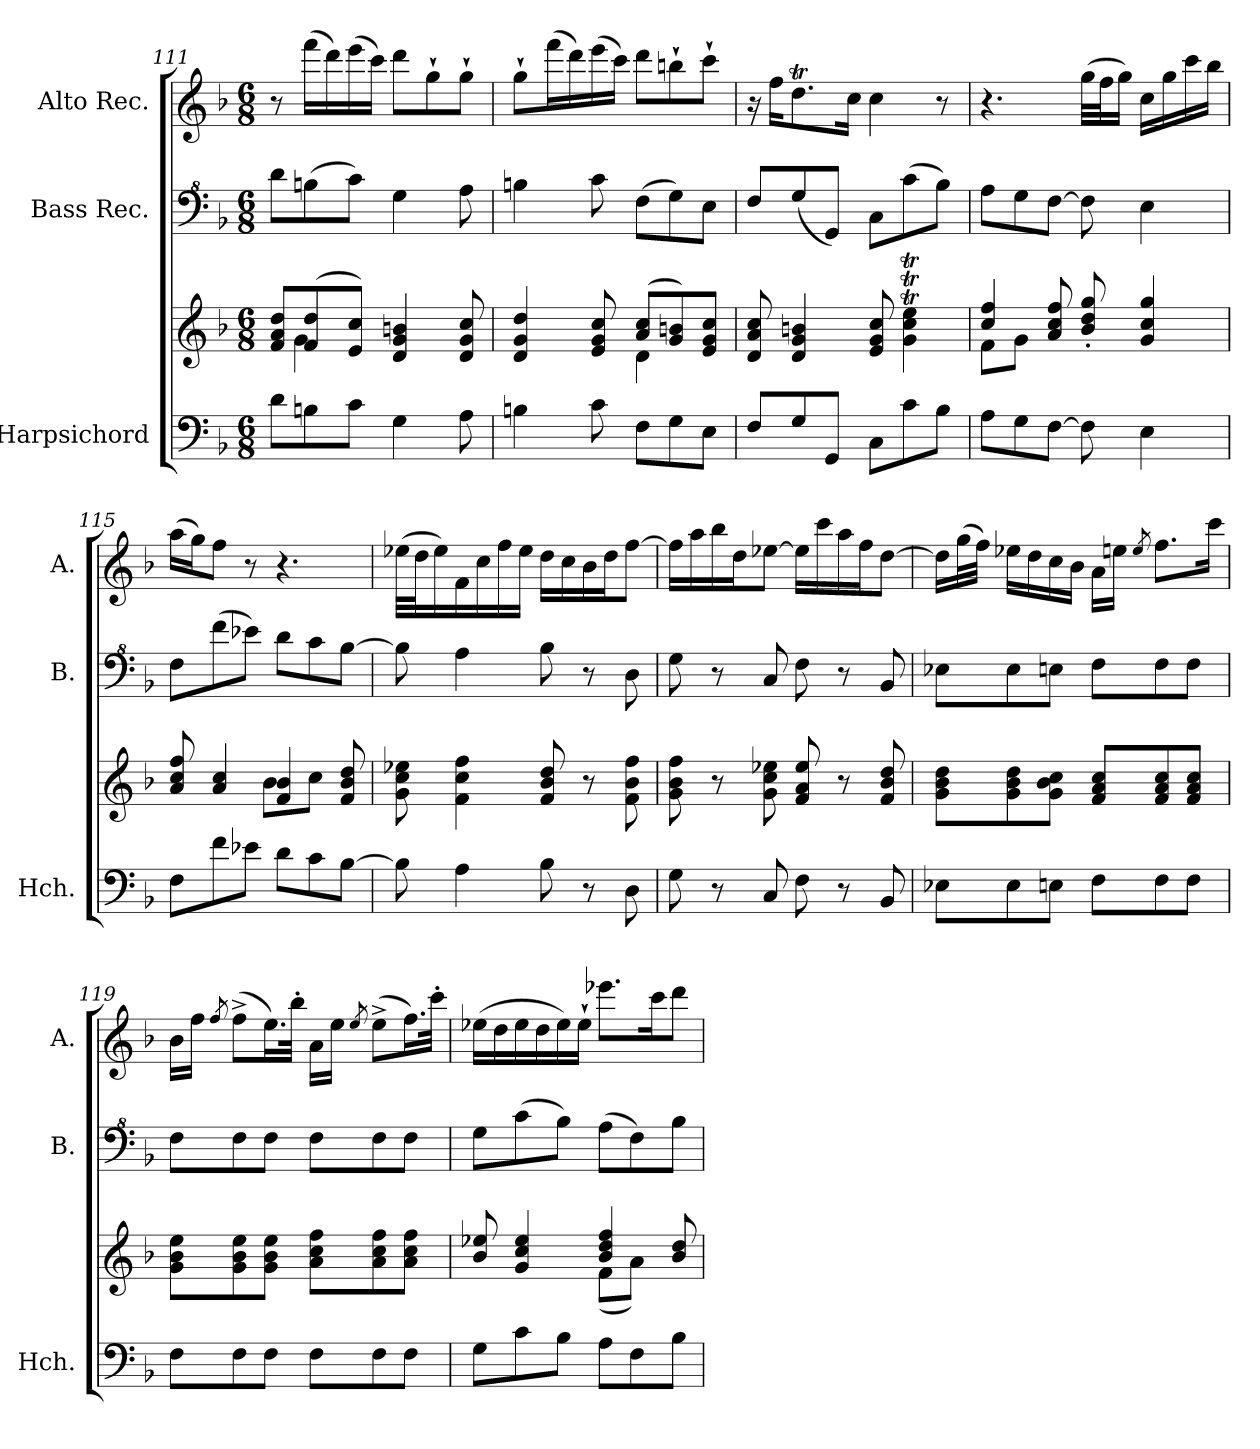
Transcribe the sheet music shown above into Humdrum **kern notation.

**kern	**kern	**kern	**kern
*part3	*part3	*part2	*part1
*staff4	*staff3	*staff2	*staff1
*I"Harpsichord	*	*I"Bass Rec.	*I"Alto Rec.
*I'Hch.	*	*I'B.	*I'A.
!!LO:LB:g=z
*clefF4	*clefG2	*clefF^4	*clefG2
*k[b-]	*k[b-]	*k[b-]	*k[b-]
*M6/8	*M6/8	*M6/8	*M6/8
=111	=111	=111	=111
*	*^	*	*
8d\L	8f/ 8a/ 8dd/L	8ryy	8dd\L	8r
8Bn\	(8f/ 8dd/	4g\	(8bn\	(16fff\LL
.	.	.	.	16ddd\)
8c\J	8e/ 8cc/J)	.	8cc\J)	(16eee\
.	.	.	.	16ccc\JJ)
4G\	4d/ 4g/ 4bn/	4.ryy	4g\	8ddd\L
.	.	.	.	8gg`\
8A\	8d/ 8g/ 8cc/	.	8a\	8gg`\J
=112	=112	=112	=112	=112
4Bn\	4d/ 4g/ 4dd/	4.ryy	4bn\	8gg`\L
.	.	.	.	(16fff\L
.	.	.	.	16ddd\)
8c\	8e/ 8g/ 8cc/	.	8cc\	(16eee\
.	.	.	.	16ccc\JJ)
8F\L	(8a/ 8cc/L	4d\	(8f\L	8ddd\L
8G\	8g/ 8bn/)	.	8g\)	8bbn`\
8E\J	8e/ 8g/ 8cc/J	8ryy	8e\J	8ccc`\J
*	*v	*v	*	*
=113	=113	=113	=113
8F/L	8d/ 8a/ 8cc/	8f/L	16r
.	.	.	16ff\KL
8G/	4d/ 4g/ 4bn/	(8g/	8.ddT\
8GG/J	.	8G/J)	.
.	.	.	16cc\Jk
8C\L	8e/ 8g/ 8cc/	8c\L	4cc\
8c\	4g\T 4cc\T 4ee\T	(8cc\	.
8B-\J	.	8b-\J)	8r
=114	=114	=114	=114
*	*^	*	*
8A\L	4cc/ 4ff/	8f\L	8a\L	4.r
8G\	.	8g\J	8g\	.
[8F\J	8a/ 8cc/ 8ff/	2ryy	[8f\J	.
8F\]	8b-/' 8dd/' 8gg/'	.	8f\]	(32gg\LLL
.	.	.	.	32ff\J
.	.	.	.	16gg\JJ)
4E\	4g/ 4cc/ 4gg/	.	4e\	16cc\LL
.	.	.	.	16gg\
.	.	.	.	16ccc\
.	.	.	.	16bb-\JJ
=115	=115	=115	=115	=115
8F\L	8a/ 8cc/ 8ff/	4.ryy	8f\L	(16aa\LL
.	.	.	.	16gg\J)
8f\	4a/ 4cc/	.	(8ff\	8ff\J
8e-X\J	.	.	8ee-X\J)	8r
8d\L	4f/ 4b-/	8b-\L	8dd\L	4.r
8c\	.	8cc\J	8cc\	.
[8B-\J	8f/ 8b-/ 8dd/	8ryy	[8b-\J	.
*	*v	*v	*	*
=116	=116	=116	=116
8B-\]	8g\ 8cc\ 8ee-X\	8b-\]	(32ee-X\LLL
.	.	.	32dd\J
.	.	.	16ee-\)
4A\	4f\ 4cc\ 4ff\	4a\	16f\
.	.	.	16cc\
.	.	.	16ff\
.	.	.	16ee-\JJ
8B-\	8f/ 8b-/ 8dd/	8b-\	16dd\LL
.	.	.	16cc\
8r	8r	8r	16b-\
.	.	.	16dd\J
8D\	8f\ 8b-\ 8ff\	8d\	[8ff\J
=117	=117	=117	=117
8G\	8g\ 8b-\ 8ff\	8g\	16ff\LL]
.	.	.	16aa\
8r	8r	8r	16bb-\
.	.	.	16dd\J
8C/	8g\ 8cc\ 8ee-X\	8c/	[8ee-X\J
8F\	8f/ 8a/ 8ee-/	8f\	16ee-\LL]
.	.	.	16ccc\
8r	8r	8r	16aa\
.	.	.	16ff\J
8BB-/	8f/ 8b-/ 8dd/	8B-/	[8dd\J
!!LO:LB:g=z
=118	=118	=118	=118
8E-X\L	8g\ 8b-\ 8dd\L	8e-X\L	16dd\LL]
.	.	.	(32gg\L
.	.	.	32ff\JJJ)
8E-\	8g\ 8b-\ 8dd\	8e-\	16ee-X\LL
.	.	.	16dd\
8En\J	8g\ 8b-\ 8cc\J	8en\J	16cc\
.	.	.	16b-\JJ
8F\L	8f/ 8a/ 8cc/L	8f\L	16a\LL
.	.	.	16een\JJ
.	.	.	8qee/
8F\	8f/ 8a/ 8cc/	8f\	8.ff\L
8F\J	8f/ 8a/ 8cc/J	8f\J	.
.	.	.	16ccc\Jk
=119	=119	=119	=119
8F\L	8g\ 8b-\ 8ee\L	8f\L	16b-\LL
.	.	.	16ff\JJ
.	.	.	8qff/
8F\	8g\ 8b-\ 8ee\	8f\	(8ff^\L
8F\J	8g\ 8b-\ 8ee\J	8f\J	16.ee\L)
.	.	.	32bb-'\JJk
8F\L	8a\ 8cc\ 8ff\L	8f\L	16a\LL
.	.	.	16ee\JJ
.	.	.	8qee/
8F\	8a\ 8cc\ 8ff\	8f\	(8ee^\L
8F\J	8a\ 8cc\ 8ff\J	8f\J	16.ff\L)
.	.	.	32ccc'\JJk
=120	=120	=120	=120
*	*^	*	*
8G\L	8b-/ 8ee-X/	4.ryy	8g\L	(16ee-X\LL
.	.	.	.	16dd\
8c\	4g/ 4cc/ 4ee-/	.	(8cc\	16ee-\
.	.	.	.	16dd\
8B-\J	.	.	8b-\J)	16ee-\)
.	.	.	.	16ee-`\JJ
8A\L	4b-/ 4dd/ 4ff/	(8f\L	(8a\L	8.eee-X\L
8F\	.	8a\J)	8f\)	.
.	.	.	.	16ccc\K
8B-\J	8b-/ 8dd/	8ryy	8b-\J	8ddd\J
*	*v	*v	*	*
=	=	=	=
*-	*-	*-	*-
